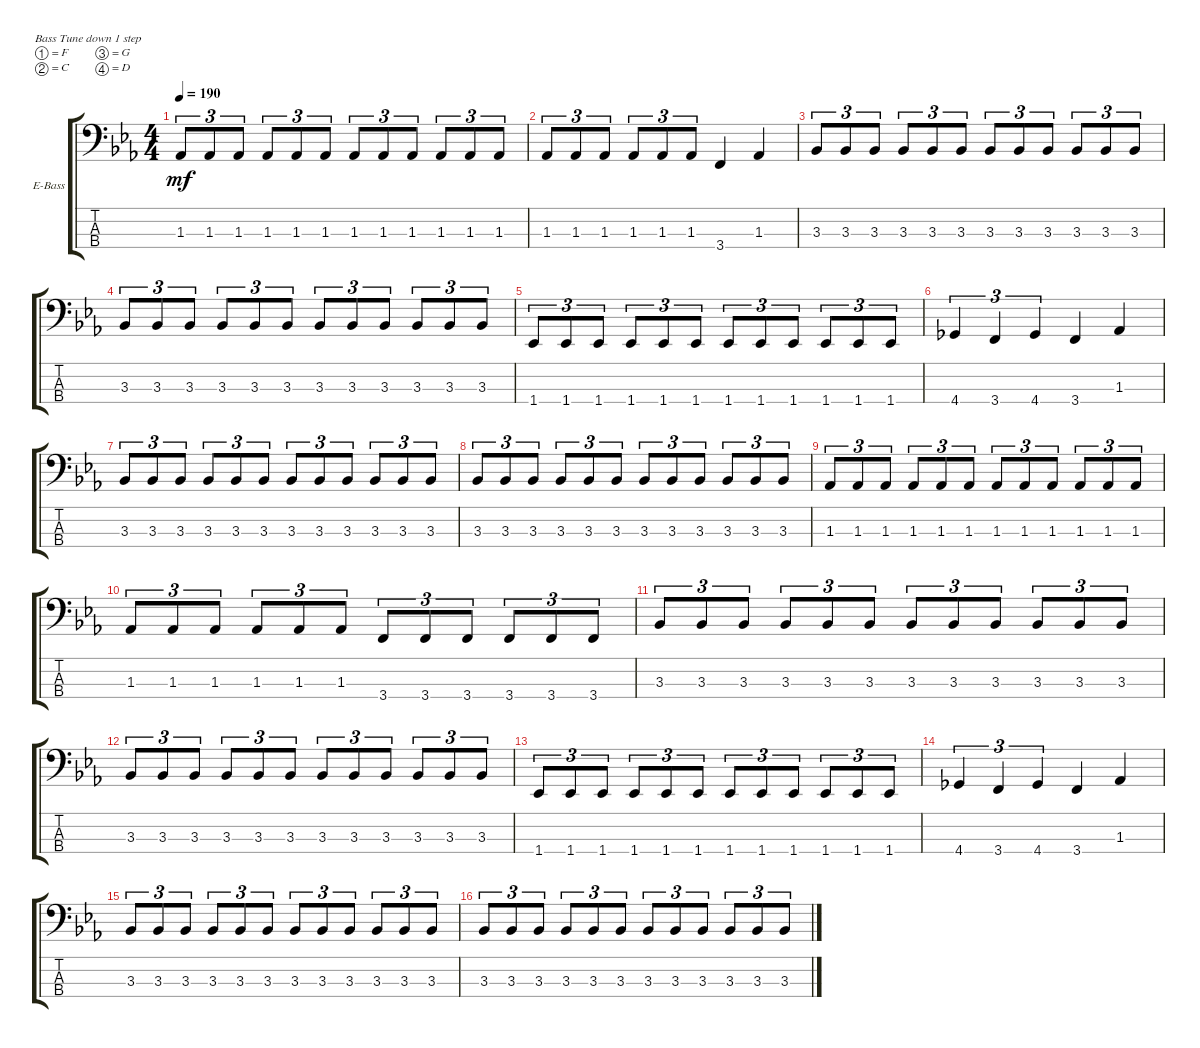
\defaultSystemsLayout 4
\bracketExtendMode groupsimilarinstruments
\firstSystemTrackNameOrientation horizontal
\otherSystemsTrackNameOrientation horizontal
\track ("Electric Bass" "E-Bass") {instrument electricbassfinger}
\staff {score tabs}
\tuning (F2 C2 G1 D1)
\ts (4 4)
\tempo 190
\clef f4
\scale
0.333333
\ks cminor
1.3.8{tu (3 2) dy mf} 1.3.8{tu (3 2)} 1.3.8{tu (3 2)} 1.3.8{tu (3 2)} 1.3.8{tu (3 2)} 1.3.8{tu (3 2)} 1.3.8{tu (3 2)} 1.3.8{tu (3 2)} 1.3.8{tu (3 2)} 1.3.8{tu (3 2)} 1.3.8{tu (3 2)} 1.3.8{tu (3 2)} |
\scale
0.333333 1.3.8{tu (3 2)} 1.3.8{tu (3 2)} 1.3.8{tu (3 2)} 1.3.8{tu (3 2)} 1.3.8{tu (3 2)} 1.3.8{tu (3 2)} 3.4.4 1.3.4 |
\scale
0.333333 3.3.8{tu (3 2)} 3.3.8{tu (3 2)} 3.3.8{tu (3 2)} 3.3.8{tu (3 2)} 3.3.8{tu (3 2)} 3.3.8{tu (3 2)} 3.3.8{tu (3 2)} 3.3.8{tu (3 2)} 3.3.8{tu (3 2)} 3.3.8{tu (3 2)} 3.3.8{tu (3 2)} 3.3.8{tu (3 2)} |
\scale
0.333333 3.3.8{tu (3 2)} 3.3.8{tu (3 2)} 3.3.8{tu (3 2)} 3.3.8{tu (3 2)} 3.3.8{tu (3 2)} 3.3.8{tu (3 2)} 3.3.8{tu (3 2)} 3.3.8{tu (3 2)} 3.3.8{tu (3 2)} 3.3.8{tu (3 2)} 3.3.8{tu (3 2)} 3.3.8{tu (3 2)} |
\scale
0.333333 1.4.8{tu (3 2)} 1.4.8{tu (3 2)} 1.4.8{tu (3 2)} 1.4.8{tu (3 2)} 1.4.8{tu (3 2)} 1.4.8{tu (3 2)} 1.4.8{tu (3 2)} 1.4.8{tu (3 2)} 1.4.8{tu (3 2)} 1.4.8{tu (3 2)} 1.4.8{tu (3 2)} 1.4.8{tu (3 2)} |
\scale
0.333333 4.4.4{tu (3 2)} 3.4.4{tu (3 2)} 4.4.4{tu (3 2)} 3.4.4 1.3.4 |
\scale
0.333333 3.3.8{tu (3 2)} 3.3.8{tu (3 2)} 3.3.8{tu (3 2)} 3.3.8{tu (3 2)} 3.3.8{tu (3 2)} 3.3.8{tu (3 2)} 3.3.8{tu (3 2)} 3.3.8{tu (3 2)} 3.3.8{tu (3 2)} 3.3.8{tu (3 2)} 3.3.8{tu (3 2)} 3.3.8{tu (3 2)} |
\scale
0.333333 3.3.8{tu (3 2)} 3.3.8{tu (3 2)} 3.3.8{tu (3 2)} 3.3.8{tu (3 2)} 3.3.8{tu (3 2)} 3.3.8{tu (3 2)} 3.3.8{tu (3 2)} 3.3.8{tu (3 2)} 3.3.8{tu (3 2)} 3.3.8{tu (3 2)} 3.3.8{tu (3 2)} 3.3.8{tu (3 2)} |
\scale
0.333333 1.3.8{tu (3 2)} 1.3.8{tu (3 2)} 1.3.8{tu (3 2)} 1.3.8{tu (3 2)} 1.3.8{tu (3 2)} 1.3.8{tu (3 2)} 1.3.8{tu (3 2)} 1.3.8{tu (3 2)} 1.3.8{tu (3 2)} 1.3.8{tu (3 2)} 1.3.8{tu (3 2)} 1.3.8{tu (3 2)} |
\scale
0.333333 1.3.8{tu (3 2)} 1.3.8{tu (3 2)} 1.3.8{tu (3 2)} 1.3.8{tu (3 2)} 1.3.8{tu (3 2)} 1.3.8{tu (3 2)} 3.4.8{tu (3 2)} 3.4.8{tu (3 2)} 3.4.8{tu (3 2)} 3.4.8{tu (3 2)} 3.4.8{tu (3 2)} 3.4.8{tu (3 2)} |
\scale
0.333333 3.3.8{tu (3 2)} 3.3.8{tu (3 2)} 3.3.8{tu (3 2)} 3.3.8{tu (3 2)} 3.3.8{tu (3 2)} 3.3.8{tu (3 2)} 3.3.8{tu (3 2)} 3.3.8{tu (3 2)} 3.3.8{tu (3 2)} 3.3.8{tu (3 2)} 3.3.8{tu (3 2)} 3.3.8{tu (3 2)} |
\scale
0.333333 3.3.8{tu (3 2)} 3.3.8{tu (3 2)} 3.3.8{tu (3 2)} 3.3.8{tu (3 2)} 3.3.8{tu (3 2)} 3.3.8{tu (3 2)} 3.3.8{tu (3 2)} 3.3.8{tu (3 2)} 3.3.8{tu (3 2)} 3.3.8{tu (3 2)} 3.3.8{tu (3 2)} 3.3.8{tu (3 2)} |
\scale
0.333333 1.4.8{tu (3 2)} 1.4.8{tu (3 2)} 1.4.8{tu (3 2)} 1.4.8{tu (3 2)} 1.4.8{tu (3 2)} 1.4.8{tu (3 2)} 1.4.8{tu (3 2)} 1.4.8{tu (3 2)} 1.4.8{tu (3 2)} 1.4.8{tu (3 2)} 1.4.8{tu (3 2)} 1.4.8{tu (3 2)} |
\scale
0.333333 4.4.4{tu (3 2)} 3.4.4{tu (3 2)} 4.4.4{tu (3 2)} 3.4.4 1.3.4 |
3.3.8{tu (3 2)} 3.3.8{tu (3 2)} 3.3.8{tu (3 2)} 3.3.8{tu (3 2)} 3.3.8{tu (3 2)} 3.3.8{tu (3 2)} 3.3.8{tu (3 2)} 3.3.8{tu (3 2)} 3.3.8{tu (3 2)} 3.3.8{tu (3 2)} 3.3.8{tu (3 2)} 3.3.8{tu (3 2)} |
3.3.8{tu (3 2)} 3.3.8{tu (3 2)} 3.3.8{tu (3 2)} 3.3.8{tu (3 2)} 3.3.8{tu (3 2)} 3.3.8{tu (3 2)} 3.3.8{tu (3 2)} 3.3.8{tu (3 2)} 3.3.8{tu (3 2)} 3.3.8{tu (3 2)} 3.3.8{tu (3 2)} 3.3.8{tu (3 2)}
